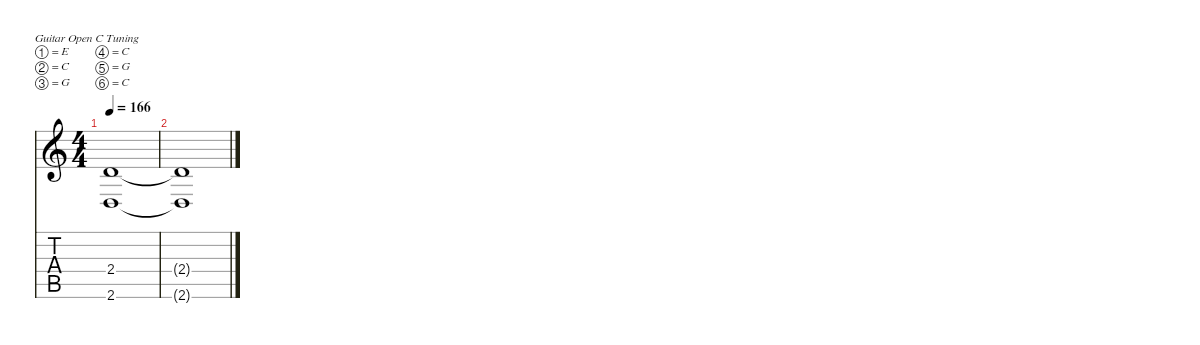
\defaultSystemsLayout 4
\hideDynamics
\bracketExtendMode nobrackets
\singleTrackTrackNamePolicy hidden
\multiTrackTrackNamePolicy hidden
\firstSystemTrackNameMode fullname
\otherSystemsTrackNameOrientation horizontal
\track ("Guitar" "dist.guit.") {mute instrument distortionguitar}
\staff {score tabs}
\tuning (E4 C4 G3 C3 G2 C2)
\ts (4 4)
\tempo 166
\clef g2
\ks c
(2.4{t} 2.6{t}).1{dy f beam Up} |
(2.4{t} 2.6{t}).1{beam Up}
